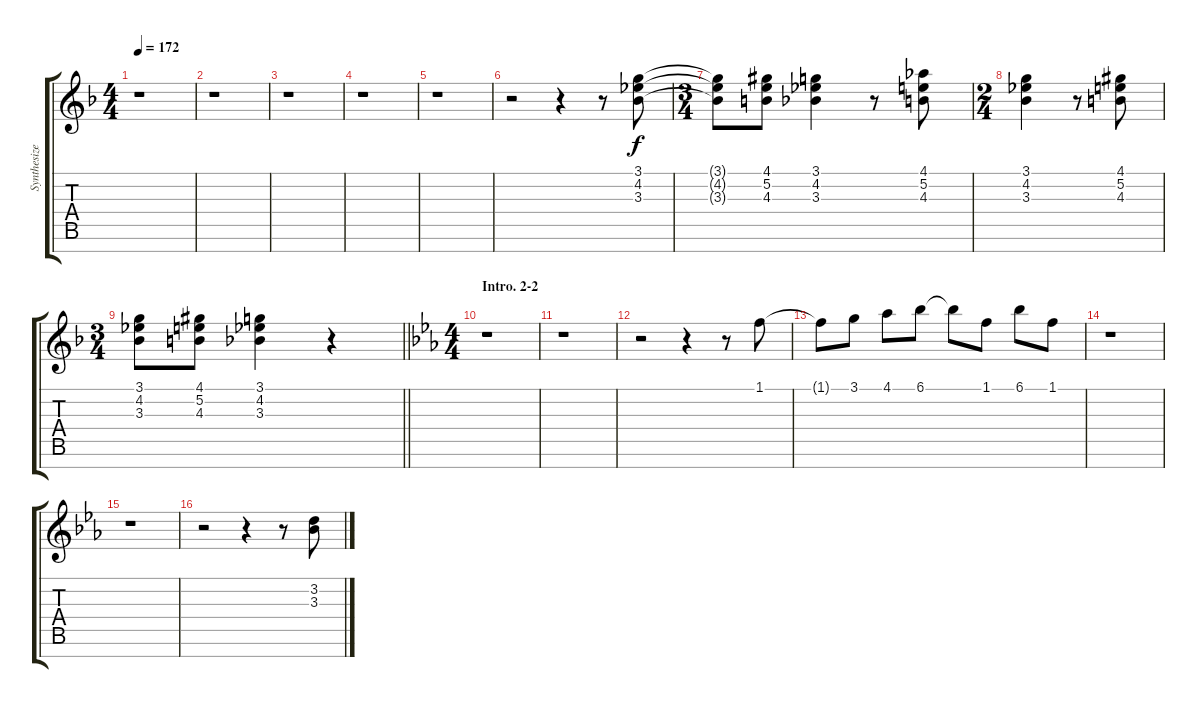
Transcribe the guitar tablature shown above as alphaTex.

\track ("Synthesizer III" "Synthesize") {instrument fx5brightness}
\staff {score tabs}
\tuning (E5 B4 G4 D4 A3 E3 B2) {hide}
\ts (4 4)
\tempo 172
\clef g2
\ks f
r.1{dy f} |
r.1 |
r.1 |
r.1 |
r.1 |
r.2 r.4 r.8 (3.1 4.2 3.3).8 |
\ts (3 4)
(3.1{t} 4.2{t} 3.3{t}).8 (4.1{acc #} 5.2 4.3).8 (3.1 4.2 3.3).4 r.8 (4.1 5.2 4.3).8 |
\ts (2 4)
(3.1 4.2 3.3).4 r.8 (4.1{acc #} 5.2 4.3).8 |
\ts (3 4)
\barLineRight lightlight
(3.1 4.2 3.3).8 (4.1{acc #} 5.2 4.3).8 (3.1 4.2 3.3).4 r.4 |
\ts (4 4)
\section ("" "Intro. 2-2")
\ks eb
r.1 |
r.1 |
r.2 r.4 r.8 1.1.8 |
1.1{t}.8 3.1.8 4.1.8 6.1.8 6.1{t}.8 1.1.8 6.1.8 1.1.8 |
r.1 |
r.1 |
r.2 r.4 r.8 (3.2 3.3).8
